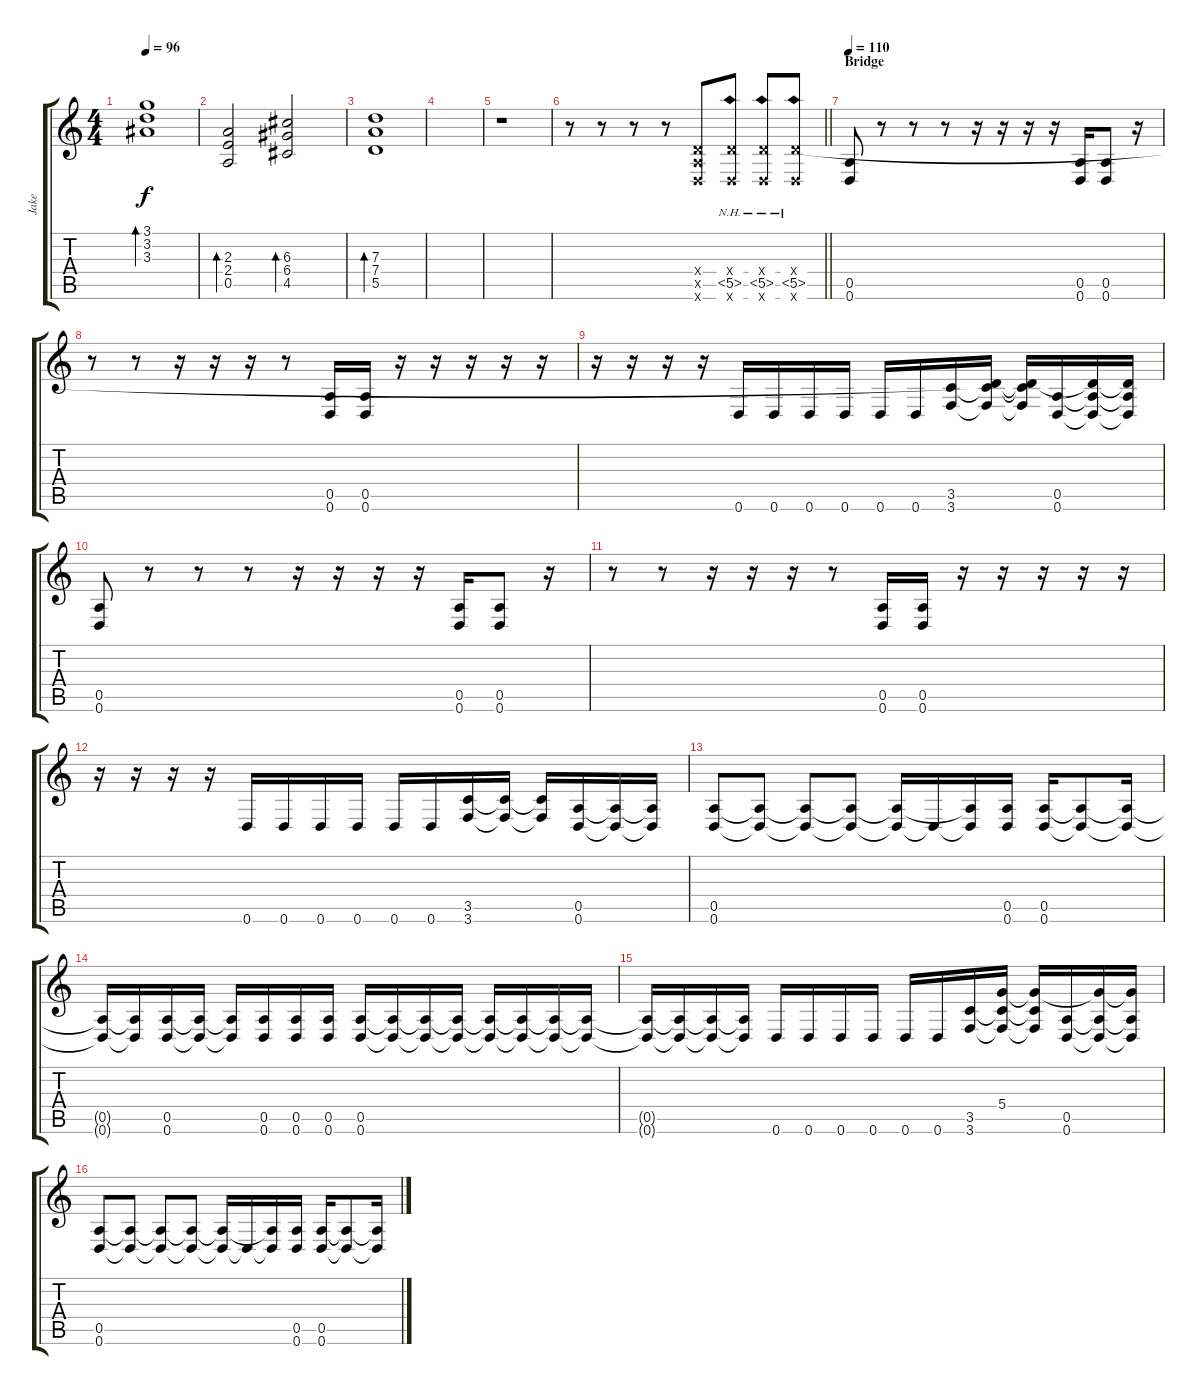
\track ("Jake" "Jake") {instrument overdrivenguitar}
\staff {score tabs}
\tuning (E4 B3 G3 D3 A2 D2) {hide}
\ts (4 4)
\tempo 96
\clef g2
\ks c
(3.1 3.2 3.3).1{bd 240 dy f} |
(2.3 2.4 0.5).2{bd 240} (6.3 6.4 4.5).2{bd 240} |
(7.3 7.4 5.5).1{bd 240 volume 14} |
|
r.1 |
\barLineRight lightlight
r.8{instrument distortionguitar} r.8 r.8 r.8 (0.4{x} 0.5{x} 0.6{x}).8 (0.4{x} 5.5{nh} 0.6{x}).8 (0.4{x} 5.5{nh} 0.6{x}).8 (0.4{x} 5.5{nh} 0.6{x}).8 |
\section ("" "Bridge")
\tempo 110
(0.5 0.6).8{instrument distortionguitar} r.8 r.8 r.8 r.16 r.16 r.16 r.16 (0.5 0.6).16 (0.5 0.6).8 r.16 |
r.8 r.8 r.16 r.16 r.16 r.8 (0.5 0.6).16 (0.5 0.6).16 r.16 r.16 r.16 r.16 r.16 |
r.16 r.16 r.16 r.16 0.6.16 0.6.16 0.6.16 0.6.16 0.6.16 0.6.16 (3.5 3.6).16 (0.4{t} 3.5{t} 3.6{t}).16 (0.4{t} 3.5{t} 3.6{t}).16 (0.5 0.6).16 (0.4{t} 0.5{t} 0.6{t}).16 (0.4{t} 0.5{t} 0.6{t}).16 |
(0.5 0.6).8{instrument distortionguitar} r.8 r.8 r.8 r.16 r.16 r.16 r.16 (0.5 0.6).16 (0.5 0.6).8 r.16 |
r.8 r.8 r.16 r.16 r.16 r.8 (0.5 0.6).16 (0.5 0.6).16 r.16 r.16 r.16 r.16 r.16 |
r.16 r.16 r.16 r.16 0.6.16 0.6.16 0.6.16 0.6.16 0.6.16 0.6.16 (3.5 3.6).16 (3.5{t} 3.6{t}).16 (3.5{t} 3.6{t}).16 (0.5 0.6).16 (0.5{t} 0.6{t}).16 (0.5{t} 0.6{t}).16 |
(0.5 0.6).8 (0.5{t} 0.6{t}).8 (0.5{t} 0.6{t}).8 (0.5{t} 0.6{t}).8 (0.5{t} 0.6{t}).16 0.6{t}.16 (0.5{t} 0.6{t}).16 (0.5 0.6).16 (0.5 0.6).16 (0.5{t} 0.6{t}).8 (0.5{t} 0.6{t}).16 |
(0.5{t} 0.6{t}).16 (0.5{t} 0.6{t}).16 (0.5 0.6).16 (0.5{t} 0.6{t}).16 (0.5{t} 0.6{t}).16 (0.5 0.6).16 (0.5 0.6).16 (0.5 0.6).16 (0.5 0.6).16 (0.5{t} 0.6{t}).16 (0.5{t} 0.6{t}).16 (0.5{t} 0.6{t}).16 (0.5{t} 0.6{t}).16 (0.5{t} 0.6{t}).16 (0.5{t} 0.6{t}).16 (0.5{t} 0.6{t}).16 |
(0.5{t} 0.6{t}).16 (0.5{t} 0.6{t}).16 (0.5{t} 0.6{t}).16 (0.5{t} 0.6{t}).16 0.6.16 0.6.16 0.6.16 0.6.16 0.6.16 0.6.16 (3.5 3.6).16 (5.4 3.5{t} 3.6{t}).16 (5.4{t} 3.5{t} 3.6{t}).16 (0.5 0.6).16 (5.4{t} 0.5{t} 0.6{t}).16 (5.4{t} 0.5{t} 0.6{t}).16 |
(0.5 0.6).8 (0.5{t} 0.6{t}).8 (0.5{t} 0.6{t}).8 (0.5{t} 0.6{t}).8 (0.5{t} 0.6{t}).16 0.6{t}.16 (0.5{t} 0.6{t}).16 (0.5 0.6).16 (0.5 0.6).16 (0.5{t} 0.6{t}).8 (0.5{t} 0.6{t}).16
